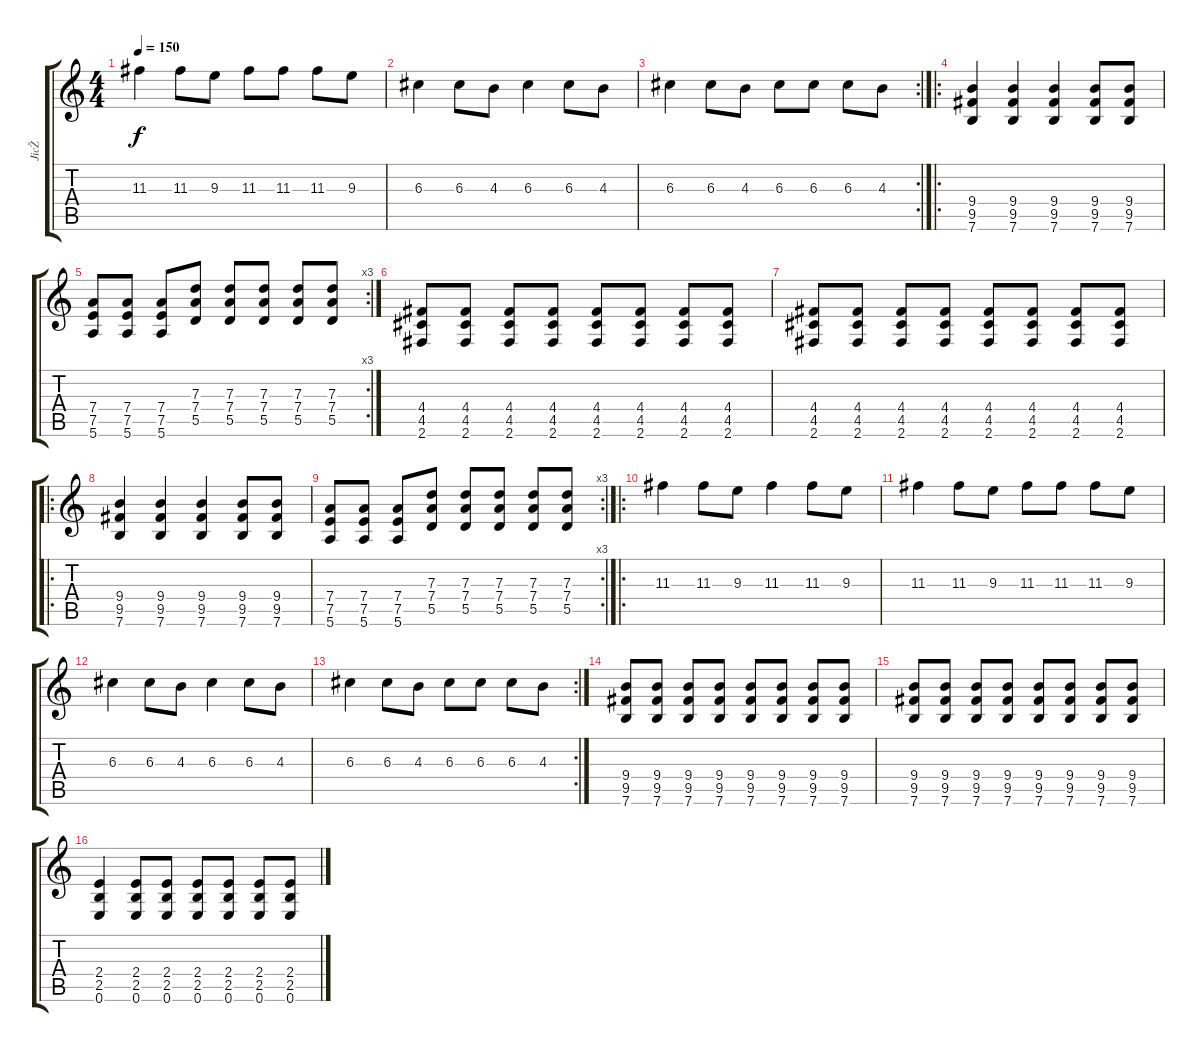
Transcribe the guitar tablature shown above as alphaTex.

\track ("JicŽ" "JicŽ") {instrument distortionguitar bank 255}
\staff {score tabs}
\tuning (E4 B3 G3 D3 A2 E2) {hide}
\ts (4 4)
\tempo 150
\clef g2
\ks c
11.3.4{dy f} 11.3.8 9.3.8 11.3.8 11.3.8 11.3.8 9.3.8 |
6.3.4 6.3.8 4.3.8 6.3.4 6.3.8 4.3.8 |
\rc 2
6.3.4 6.3.8 4.3.8 6.3.8 6.3.8 6.3.8 4.3.8 |
\ro
(9.4 9.5 7.6).4 (9.4 9.5 7.6).4 (9.4 9.5 7.6).4 (9.4 9.5 7.6).8 (9.4 9.5 7.6).8 |
\rc 3
(7.4 7.5 5.6).8 (7.4 7.5 5.6).8 (7.4 7.5 5.6).8 (7.3 7.4 5.5).8 (7.3 7.4 5.5).8 (7.3 7.4 5.5).8 (7.3 7.4 5.5).8 (7.3 7.4 5.5).8 |
(4.4 4.5 2.6).8 (4.4 4.5 2.6).8 (4.4 4.5 2.6).8 (4.4 4.5 2.6).8 (4.4 4.5 2.6).8 (4.4 4.5 2.6).8 (4.4 4.5 2.6).8 (4.4 4.5 2.6).8 |
(4.4 4.5 2.6).8 (4.4 4.5 2.6).8 (4.4 4.5 2.6).8 (4.4 4.5 2.6).8 (4.4 4.5 2.6).8 (4.4 4.5 2.6).8 (4.4 4.5 2.6).8 (4.4 4.5 2.6).8 |
\ro
(9.4 9.5 7.6).4 (9.4 9.5 7.6).4 (9.4 9.5 7.6).4 (9.4 9.5 7.6).8 (9.4 9.5 7.6).8 |
\rc 3
(7.4 7.5 5.6).8 (7.4 7.5 5.6).8 (7.4 7.5 5.6).8 (7.3 7.4 5.5).8 (7.3 7.4 5.5).8 (7.3 7.4 5.5).8 (7.3 7.4 5.5).8 (7.3 7.4 5.5).8 |
\ro
11.3.4 11.3.8 9.3.8 11.3.4 11.3.8 9.3.8 |
11.3.4 11.3.8 9.3.8 11.3.8 11.3.8 11.3.8 9.3.8 |
6.3.4 6.3.8 4.3.8 6.3.4 6.3.8 4.3.8 |
\rc 2
6.3.4 6.3.8 4.3.8 6.3.8 6.3.8 6.3.8 4.3.8 |
(9.4 9.5 7.6).8 (9.4 9.5 7.6).8 (9.4 9.5 7.6).8 (9.4 9.5 7.6).8 (9.4 9.5 7.6).8 (9.4 9.5 7.6).8 (9.4 9.5 7.6).8 (9.4 9.5 7.6).8 |
(9.4 9.5 7.6).8 (9.4 9.5 7.6).8 (9.4 9.5 7.6).8 (9.4 9.5 7.6).8 (9.4 9.5 7.6).8 (9.4 9.5 7.6).8 (9.4 9.5 7.6).8 (9.4 9.5 7.6).8 |
(2.4 2.5 0.6).4 (2.4 2.5 0.6).8 (2.4 2.5 0.6).8 (2.4 2.5 0.6).8 (2.4 2.5 0.6).8 (2.4 2.5 0.6).8 (2.4 2.5 0.6).8
